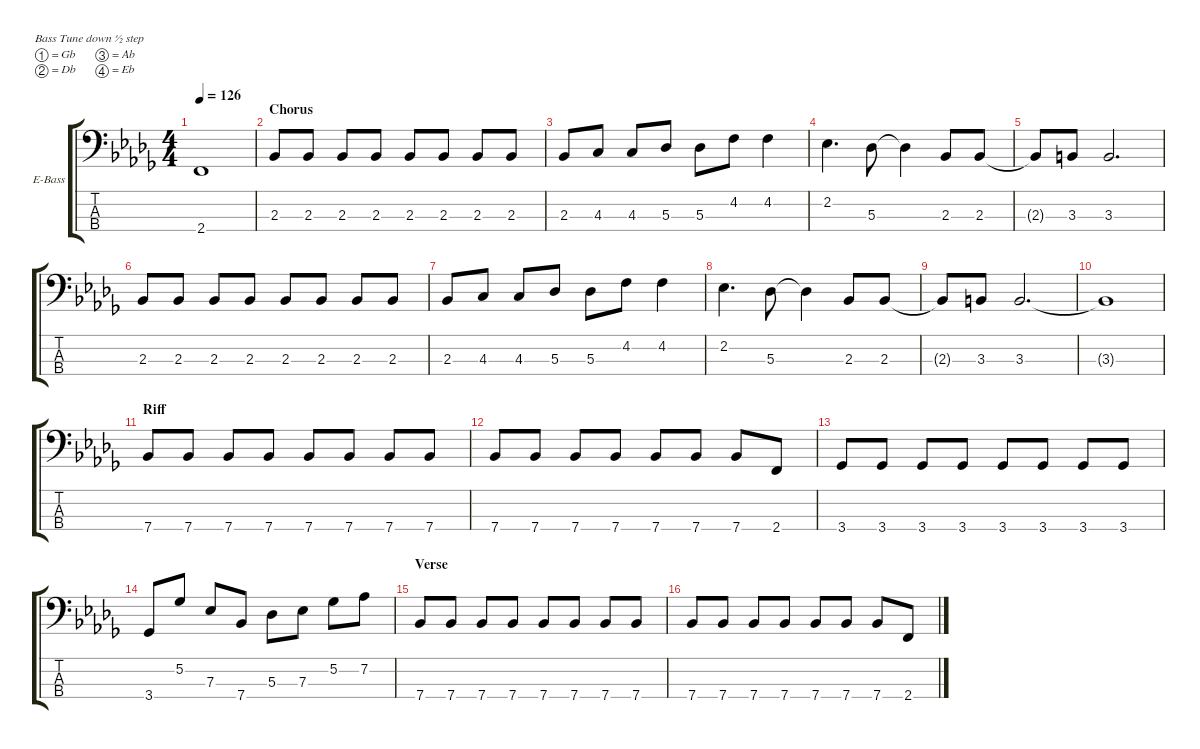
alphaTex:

\hideDynamics
\bracketExtendMode groupsimilarinstruments
\firstSystemTrackNameOrientation horizontal
\otherSystemsTrackNameOrientation horizontal
\track ("Electric Bass" "E-Bass") {instrument electricbassfinger}
\staff {score tabs}
\tuning (Gb2 Db2 Ab1 Eb1)
\ts (4 4)
\tempo 126
\clef f4
\scale
0.25
\ks db
2.4.1{dy f} |
\section ("" "Chorus")
\scale
0.25 2.3.8{dy mf} 2.3.8 2.3.8 2.3.8 2.3.8 2.3.8 2.3.8 2.3.8 |
\scale
0.25 2.3.8 4.3.8 4.3.8 5.3.8 5.3.8 4.2.8 4.2.4 |
\scale
0.25 2.2.4{d} 5.3.8 5.3{t}.4 2.3.8 2.3.8 |
\scale
0.25 2.3{t}.8 3.3.8 3.3.2{d} |
\scale
0.25 2.3.8 2.3.8 2.3.8 2.3.8 2.3.8 2.3.8 2.3.8 2.3.8 |
\scale
0.25 2.3.8 4.3.8 4.3.8 5.3.8 5.3.8 4.2.8 4.2.4 |
\scale
0.25 2.2.4{d} 5.3.8 5.3{t}.4 2.3.8 2.3.8 |
\scale
0.25 2.3{t}.8 3.3.8 3.3.2{d} |
\scale
0.5 3.3{t}.1 |
\section ("" "Riff")
\scale
0.5 7.4.8 7.4.8 7.4.8 7.4.8 7.4.8 7.4.8 7.4.8 7.4.8 |
7.4.8 7.4.8 7.4.8 7.4.8 7.4.8 7.4.8 7.4.8 2.4.8 |
3.4.8 3.4.8 3.4.8 3.4.8 3.4.8 3.4.8 3.4.8 3.4.8 |
3.4.8 5.2.8 7.3.8 7.4.8 5.3.8 7.3.8 5.2.8 7.2.8 |
\section ("" "Verse ")
7.4.8 7.4.8 7.4.8 7.4.8 7.4.8 7.4.8 7.4.8 7.4.8 |
7.4.8 7.4.8 7.4.8 7.4.8 7.4.8 7.4.8 7.4.8 2.4.8
